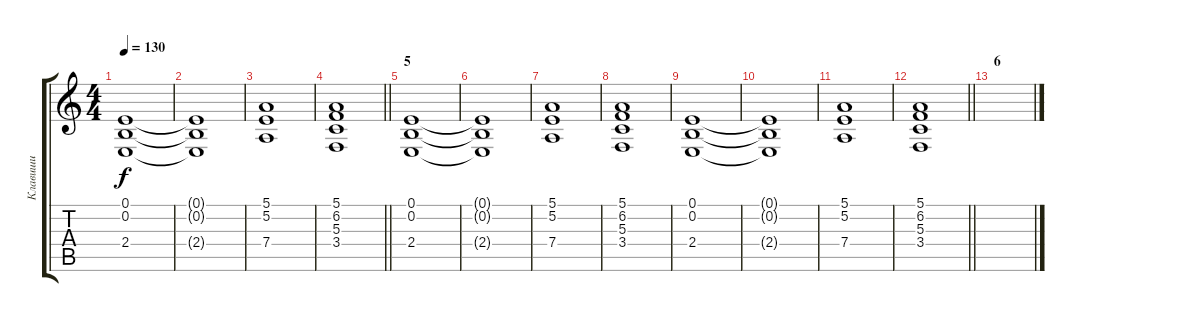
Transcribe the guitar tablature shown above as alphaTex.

\track ("Клавиши" "Клавиши") {instrument stringensemble1}
\staff {score tabs}
\tuning (E4 B3 G3 D3 A2 E2) {hide}
\ts (4 4)
\tempo 130
\clef g2
\ks c
(0.1 0.2 2.4).1{dy f} |
(0.1{t} 0.2{t} 2.4{t}).1 |
(5.1 5.2 7.4).1 |
\barLineRight lightlight
(5.1 6.2 5.3 3.4).1 |
\section ("" "5")
(0.1 0.2 2.4).1 |
(0.1{t} 0.2{t} 2.4{t}).1 |
(5.1 5.2 7.4).1 |
(5.1 6.2 5.3 3.4).1 |
(0.1 0.2 2.4).1 |
(0.1{t} 0.2{t} 2.4{t}).1 |
(5.1 5.2 7.4).1 |
\barLineRight lightlight
(5.1 6.2 5.3 3.4).1 |
\section ("" "6")
